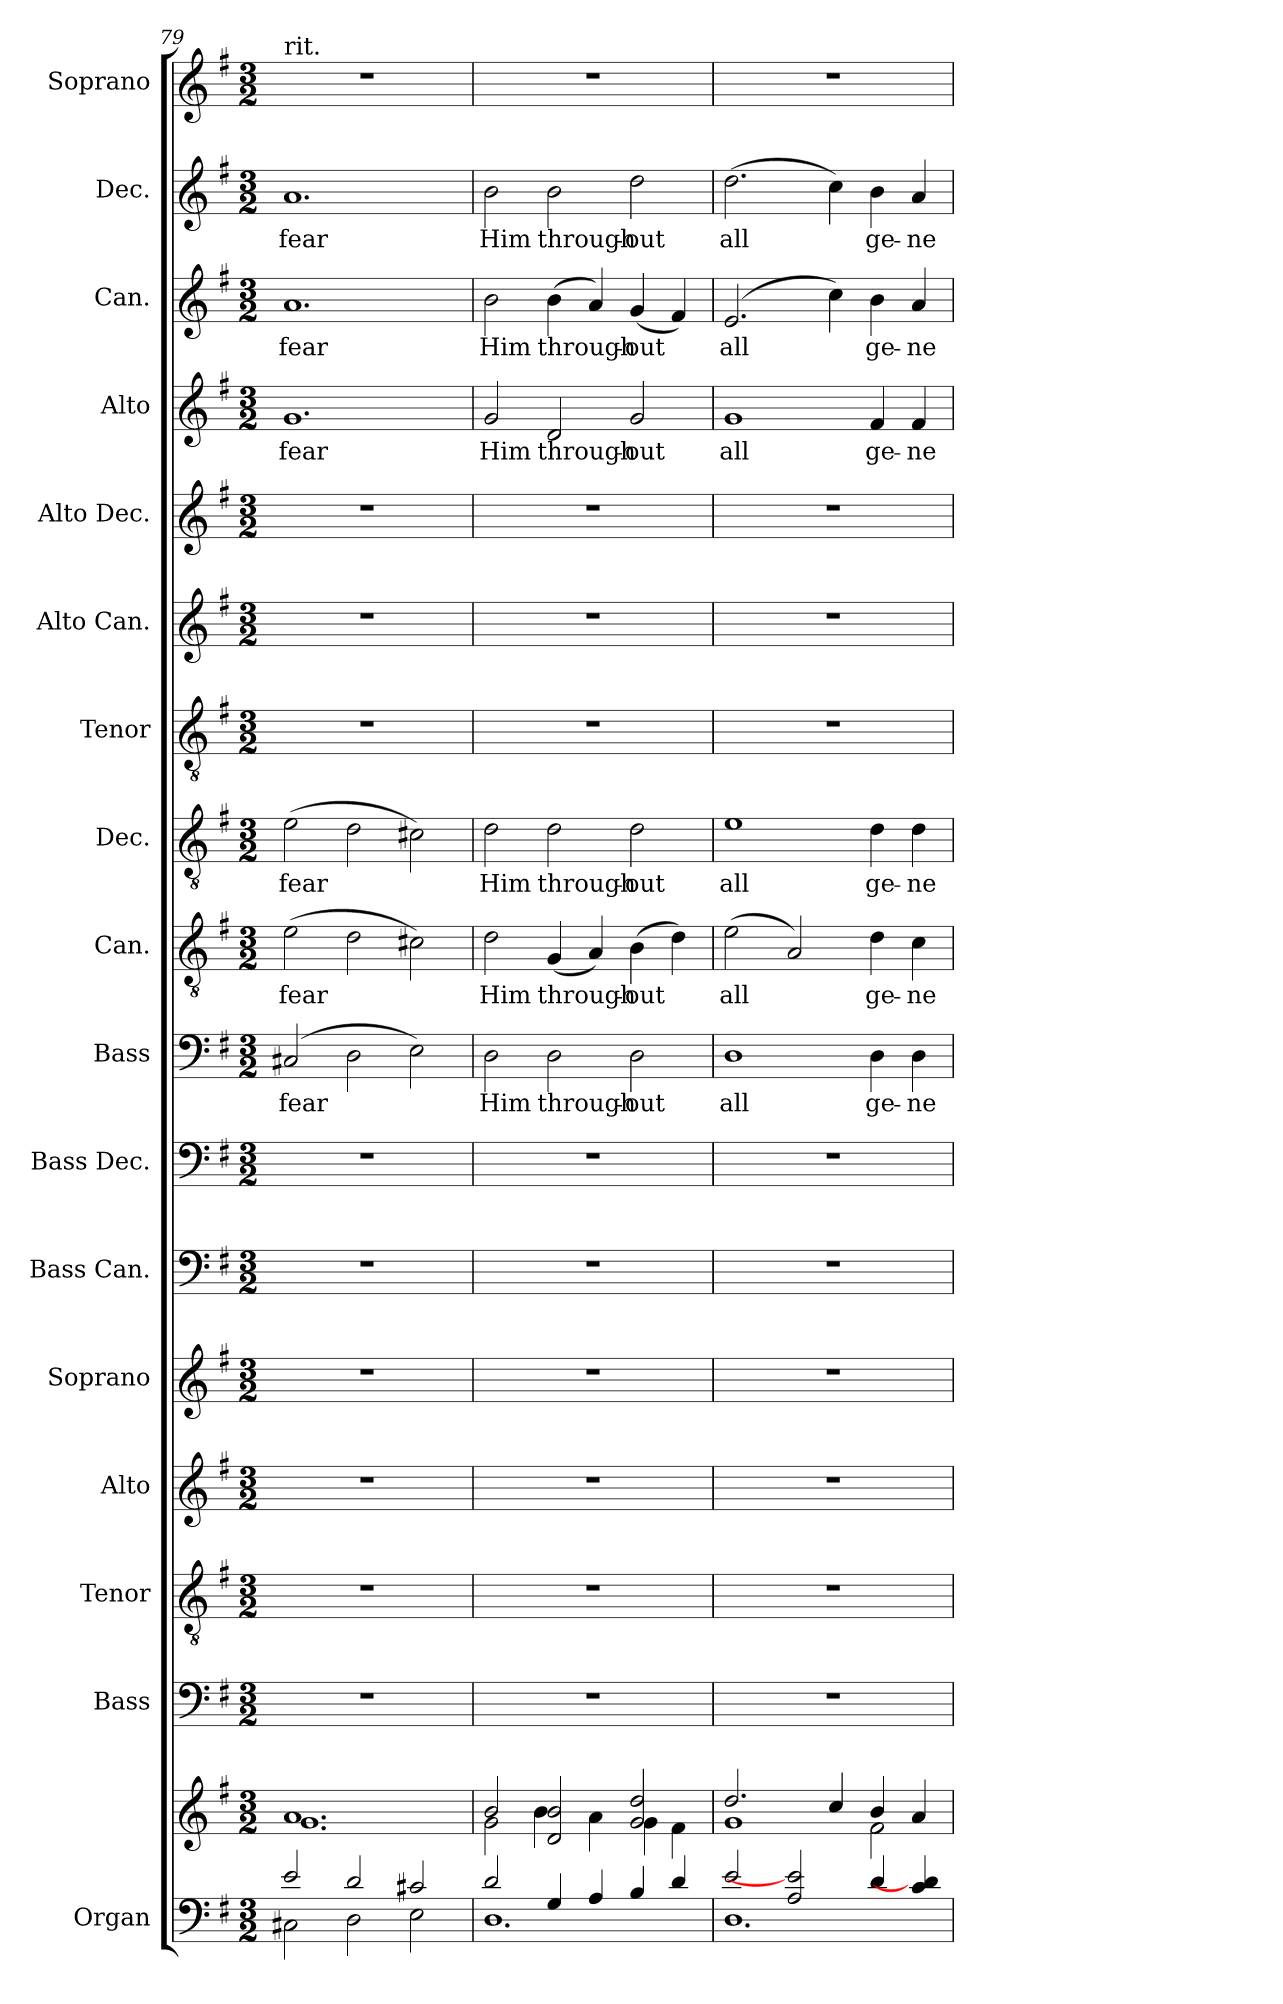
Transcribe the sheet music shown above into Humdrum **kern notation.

**kern	**kern	**kern	**kern	**kern	**kern	**kern	**kern	**kern	**text	**kern	**text	**kern	**text	**kern	**kern	**kern	**kern	**text	**kern	**text	**kern	**text	**kern
*part17	*part17	*part16	*part15	*part14	*part13	*part12	*part11	*part10	*part10	*part9	*part9	*part8	*part8	*part7	*part6	*part5	*part4	*part4	*part3	*part3	*part2	*part2	*part1
*staff18	*staff17	*staff16	*staff15	*staff14	*staff13	*staff12	*staff11	*staff10	*staff10	*staff9	*staff9	*staff8	*staff8	*staff7	*staff6	*staff5	*staff4	*staff4	*staff3	*staff3	*staff2	*staff2	*staff1
*I"Organ	*	*I"Bass	*I"Tenor	*I"Alto	*I"Soprano	*I"Bass Can.	*I"Bass Dec.	*I"Bass	*	*I"Can.	*	*I"Dec.	*	*I"Tenor	*I"Alto Can.	*I"Alto Dec.	*I"Alto	*	*I"Can.	*	*I"Dec.	*	*I"Soprano
*I'Org.	*	*I'B.	*I'T.	*I'A.	*I'S.	*I'B.   Can.	*I'Dec.	*I'B.	*	*	*	*I'Dec.	*	*I'T.	*I'A.   Can.	*I'Dec.	*I'A.	*	*	*	*I'Dec.	*	*I'S.
*clefF4	*clefG2	*clefF4	*clefGv2	*clefG2	*clefG2	*clefF4	*clefF4	*clefF4	*	*clefGv2	*	*clefGv2	*	*clefGv2	*clefG2	*clefG2	*clefG2	*	*clefG2	*	*clefG2	*	*clefG2
*	*	*	*ITrd7c12	*	*	*	*	*	*	*ITrd7c12	*	*ITrd7c12	*	*ITrd7c12	*	*	*	*	*	*	*	*	*
*k[f#]	*k[f#]	*k[f#]	*k[f#]	*k[f#]	*k[f#]	*k[f#]	*k[f#]	*k[f#]	*	*k[f#]	*	*k[f#]	*	*k[f#]	*k[f#]	*k[f#]	*k[f#]	*	*k[f#]	*	*k[f#]	*	*k[f#]
*G:	*G:	*G:	*G:	*G:	*G:	*G:	*G:	*G:	*	*G:	*	*G:	*	*G:	*G:	*G:	*G:	*	*G:	*	*G:	*	*G:
*M3/2	*M3/2	*M3/2	*M3/2	*M3/2	*M3/2	*M3/2	*M3/2	*M3/2	*	*M3/2	*	*M3/2	*	*M3/2	*M3/2	*M3/2	*M3/2	*	*M3/2	*	*M3/2	*	*M3/2
=79	=79	=79	=79	=79	=79	=79	=79	=79	=79	=79	=79	=79	=79	=79	=79	=79	=79	=79	=79	=79	=79	=79	=79
*^	*^	*	*	*	*	*	*	*	*	*	*	*	*	*	*	*	*	*	*	*	*	*	*
!	!	!	!	!LO:N:vis=1	!LO:N:vis=1	!LO:N:vis=1	!LO:N:vis=1	!LO:N:vis=1	!LO:N:vis=1	!	!	!	!	!	!	!	!	!	!	!	!	!	!	!	!
!	!	!	!	!	!	!	!	!	!	!	!LO:LY:b:color=#000000	!	!	!	!	!	!	!	!	!	!	!	!	!	!
!	!	!	!	!	!	!	!	!	!	!	!	!	!LO:LY:b:color=#000000	!	!	!	!	!	!	!	!	!	!	!	!
!	!	!	!	!	!	!	!	!	!	!	!	!	!	!	!LO:LY:b:color=#000000	!LO:N:vis=1	!LO:N:vis=1	!LO:N:vis=1	!	!	!	!	!	!	!
!	!	!	!	!	!	!	!	!	!	!	!	!	!	!	!	!	!	!	!	!LO:LY:b:color=#000000	!	!	!	!	!
!	!	!	!	!	!	!	!	!	!	!	!	!	!	!	!	!	!	!	!	!	!	!LO:LY:b:color=#000000	!	!	!
!	!	!	!	!	!	!	!	!	!	!	!	!	!	!	!	!	!	!	!	!	!	!	!	!	!LO:TX:t=rit.
!	!	!	!	!	!	!	!	!	!	!	!	!	!	!	!	!	!	!	!	!	!	!	!	!LO:LY:b:color=#000000	!LO:N:vis=1
2ei/	2C#Xi\	1.ai	1.gi	1.r	1.r	1.r	1.r	1.r	1.r	(2C#Xi/	fear	(2Ei\	fear	(2Ei\	fear	1.r	1.r	1.r	1.gi	fear	1.ai	fear	1.ai	fear	1.r
2di/	2Di\	.	.	.	.	.	.	.	.	2Di\	.	2Di\	.	2Di\	.	.	.	.	.	.	.	.	.	.	.
2c#Xi/	2Ei\	.	.	.	.	.	.	.	.	2Ei\)	.	2C#Xi\)	.	2C#Xi\)	.	.	.	.	.	.	.	.	.	.	.
!!LO:PB:g=z
=80	=80	=80	=80	=80	=80	=80	=80	=80	=80	=80	=80	=80	=80	=80	=80	=80	=80	=80	=80	=80	=80	=80	=80	=80	=80
!	!	!	!	!LO:N:vis=1	!LO:N:vis=1	!LO:N:vis=1	!LO:N:vis=1	!LO:N:vis=1	!LO:N:vis=1	!	!	!	!	!	!	!	!	!	!	!	!	!	!	!	!
!	!	!	!	!	!	!	!	!	!	!	!LO:LY:b:color=#000000	!	!	!	!	!	!	!	!	!	!	!	!	!	!
!	!	!	!	!	!	!	!	!	!	!	!	!	!LO:LY:b:color=#000000	!	!	!	!	!	!	!	!	!	!	!	!
!	!	!	!	!	!	!	!	!	!	!	!	!	!	!	!LO:LY:b:color=#000000	!LO:N:vis=1	!LO:N:vis=1	!LO:N:vis=1	!	!	!	!	!	!	!
!	!	!	!	!	!	!	!	!	!	!	!	!	!	!	!	!	!	!	!	!LO:LY:b:color=#000000	!	!	!	!	!
!	!	!	!	!	!	!	!	!	!	!	!	!	!	!	!	!	!	!	!	!	!	!LO:LY:b:color=#000000	!	!	!
!	!	!	!	!	!	!	!	!	!	!	!	!	!	!	!	!	!	!	!	!	!	!	!	!LO:LY:b:color=#000000	!LO:N:vis=1
2di/	1.Di	2bi/	2gi\	1.r	1.r	1.r	1.r	1.r	1.r	2Di\	Him	2Di\	Him	2Di\	Him	1.r	1.r	1.r	2gi/	Him	2bi\	Him	2bi\	Him	1.r
!	!	!	!	!	!	!	!	!	!	!	!LO:LY:b:color=#000000	!	!	!	!	!	!	!	!	!	!	!	!	!	!
!	!	!	!	!	!	!	!	!	!	!	!	!	!LO:LY:b:color=#000000	!	!	!	!	!	!	!	!	!	!	!	!
!	!	!	!	!	!	!	!	!	!	!	!	!	!	!	!LO:LY:b:color=#000000	!	!	!	!	!	!	!	!	!	!
!	!	!	!	!	!	!	!	!	!	!	!	!	!	!	!	!	!	!	!	!LO:LY:b:color=#000000	!	!	!	!	!
!	!	!	!	!	!	!	!	!	!	!	!	!	!	!	!	!	!	!	!	!	!	!LO:LY:b:color=#000000	!	!	!
!	!	!	!	!	!	!	!	!	!	!	!	!	!	!	!	!	!	!	!	!	!	!	!	!LO:LY:b:color=#000000	!
4Gi/	.	2di/ 2bi	4bi\	.	.	.	.	.	.	2Di\	through-	(4GGi/	through-	2Di\	through-	.	.	.	2di/	through-	(4bi\	through-	2bi\	through-	.
4Ai/	.	.	4ai\	.	.	.	.	.	.	.	.	4AAi/)	.	.	.	.	.	.	.	.	4ai/)	.	.	.	.
!	!	!	!	!	!	!	!	!	!	!	!LO:LY:b:color=#000000	!	!	!	!	!	!	!	!	!	!	!	!	!	!
!	!	!	!	!	!	!	!	!	!	!	!	!	!LO:LY:b:color=#000000	!	!	!	!	!	!	!	!	!	!	!	!
!	!	!	!	!	!	!	!	!	!	!	!	!	!	!	!LO:LY:b:color=#000000	!	!	!	!	!	!	!	!	!	!
!	!	!	!	!	!	!	!	!	!	!	!	!	!	!	!	!	!	!	!	!LO:LY:b:color=#000000	!	!	!	!	!
!	!	!	!	!	!	!	!	!	!	!	!	!	!	!	!	!	!	!	!	!	!	!LO:LY:b:color=#000000	!	!	!
!	!	!	!	!	!	!	!	!	!	!	!	!	!	!	!	!	!	!	!	!	!	!	!	!LO:LY:b:color=#000000	!
4Bi/	.	2gi/ 2ddi	4gi\	.	.	.	.	.	.	2Di\	-out	(4BBi\	-out	2Di\	-out	.	.	.	2gi/	-out	(4gi/	-out	2ddi\	-out	.
4di/	.	.	4f#i\	.	.	.	.	.	.	.	.	4Di\)	.	.	.	.	.	.	.	.	4f#i/)	.	.	.	.
=81	=81	=81	=81	=81	=81	=81	=81	=81	=81	=81	=81	=81	=81	=81	=81	=81	=81	=81	=81	=81	=81	=81	=81	=81	=81
!	!	!	!	!LO:N:vis=1	!LO:N:vis=1	!LO:N:vis=1	!LO:N:vis=1	!LO:N:vis=1	!LO:N:vis=1	!	!	!	!	!	!	!	!	!	!	!	!	!	!	!	!
!	!	!	!	!	!	!	!	!	!	!	!LO:LY:b:color=#000000	!	!	!	!	!	!	!	!	!	!	!	!	!	!
!	!	!	!	!	!	!	!	!	!	!	!	!	!LO:LY:b:color=#000000	!	!	!	!	!	!	!	!	!	!	!	!
!	!	!	!	!	!	!	!	!	!	!	!	!	!	!	!LO:LY:b:color=#000000	!LO:N:vis=1	!LO:N:vis=1	!LO:N:vis=1	!	!	!	!	!	!	!
!	!	!	!	!	!	!	!	!	!	!	!	!	!	!	!	!	!	!	!	!LO:LY:b:color=#000000	!	!	!	!	!
!	!	!	!	!	!	!	!	!	!	!	!	!	!	!	!	!	!	!	!	!	!	!LO:LY:b:color=#000000	!	!	!
!	!	!	!	!	!	!	!	!	!	!	!	!	!	!	!	!	!	!	!	!	!	!	!	!LO:LY:b:color=#000000	!LO:N:vis=1
2ei/	1.Di	2.ddi/	1gi	1.r	1.r	1.r	1.r	1.r	1.r	1Di	all	(2Ei\	all	1Ei	all	1.r	1.r	1.r	1gi	all	(2.ei/	all	(2.ddi\	all	1.r
2Ai/ 2ei]	.	.	.	.	.	.	.	.	.	.	.	2AAi/)	.	.	.	.	.	.	.	.	.	.	.	.	.
.	.	4cci/	.	.	.	.	.	.	.	.	.	.	.	.	.	.	.	.	.	.	4cci\)	.	4cci\)	.	.
!	!	!	!	!	!	!	!	!	!	!	!LO:LY:b:color=#000000	!	!	!	!	!	!	!	!	!	!	!	!	!	!
!	!	!	!	!	!	!	!	!	!	!	!	!	!LO:LY:b:color=#000000	!	!	!	!	!	!	!	!	!	!	!	!
!	!	!	!	!	!	!	!	!	!	!	!	!	!	!	!LO:LY:b:color=#000000	!	!	!	!	!	!	!	!	!	!
!	!	!	!	!	!	!	!	!	!	!	!	!	!	!	!	!	!	!	!	!LO:LY:b:color=#000000	!	!	!	!	!
!	!	!	!	!	!	!	!	!	!	!	!	!	!	!	!	!	!	!	!	!	!	!LO:LY:b:color=#000000	!	!	!
!	!	!	!	!	!	!	!	!	!	!	!	!	!	!	!	!	!	!	!	!	!	!	!	!LO:LY:b:color=#000000	!
4di/	.	4bi/	2f#i\	.	.	.	.	.	.	4Di\	ge-	4Di\	ge-	4Di\	ge-	.	.	.	4f#i/	ge-	4bi\	ge-	4bi\	ge-	.
!	!	!	!	!	!	!	!	!	!	!	!LO:LY:b:color=#000000	!	!	!	!	!	!	!	!	!	!	!	!	!	!
!	!	!	!	!	!	!	!	!	!	!	!	!	!LO:LY:b:color=#000000	!	!	!	!	!	!	!	!	!	!	!	!
!	!	!	!	!	!	!	!	!	!	!	!	!	!	!	!LO:LY:b:color=#000000	!	!	!	!	!	!	!	!	!	!
!	!	!	!	!	!	!	!	!	!	!	!	!	!	!	!	!	!	!	!	!LO:LY:b:color=#000000	!	!	!	!	!
!	!	!	!	!	!	!	!	!	!	!	!	!	!	!	!	!	!	!	!	!	!	!LO:LY:b:color=#000000	!	!	!
!	!	!	!	!	!	!	!	!	!	!	!	!	!	!	!	!	!	!	!	!	!	!	!	!LO:LY:b:color=#000000	!
4ci/ 4di]	.	4ai/	.	.	.	.	.	.	.	4Di\	-ne-	4Ci\	-ne-	4Di\	-ne-	.	.	.	4f#i/	-ne-	4ai/	-ne-	4ai/	-ne-	.
*v	*v	*	*	*	*	*	*	*	*	*	*	*	*	*	*	*	*	*	*	*	*	*	*	*	*
*	*v	*v	*	*	*	*	*	*	*	*	*	*	*	*	*	*	*	*	*	*	*	*	*	*
=	=	=	=	=	=	=	=	=	=	=	=	=	=	=	=	=	=	=	=	=	=	=	=
*-	*-	*-	*-	*-	*-	*-	*-	*-	*-	*-	*-	*-	*-	*-	*-	*-	*-	*-	*-	*-	*-	*-	*-
